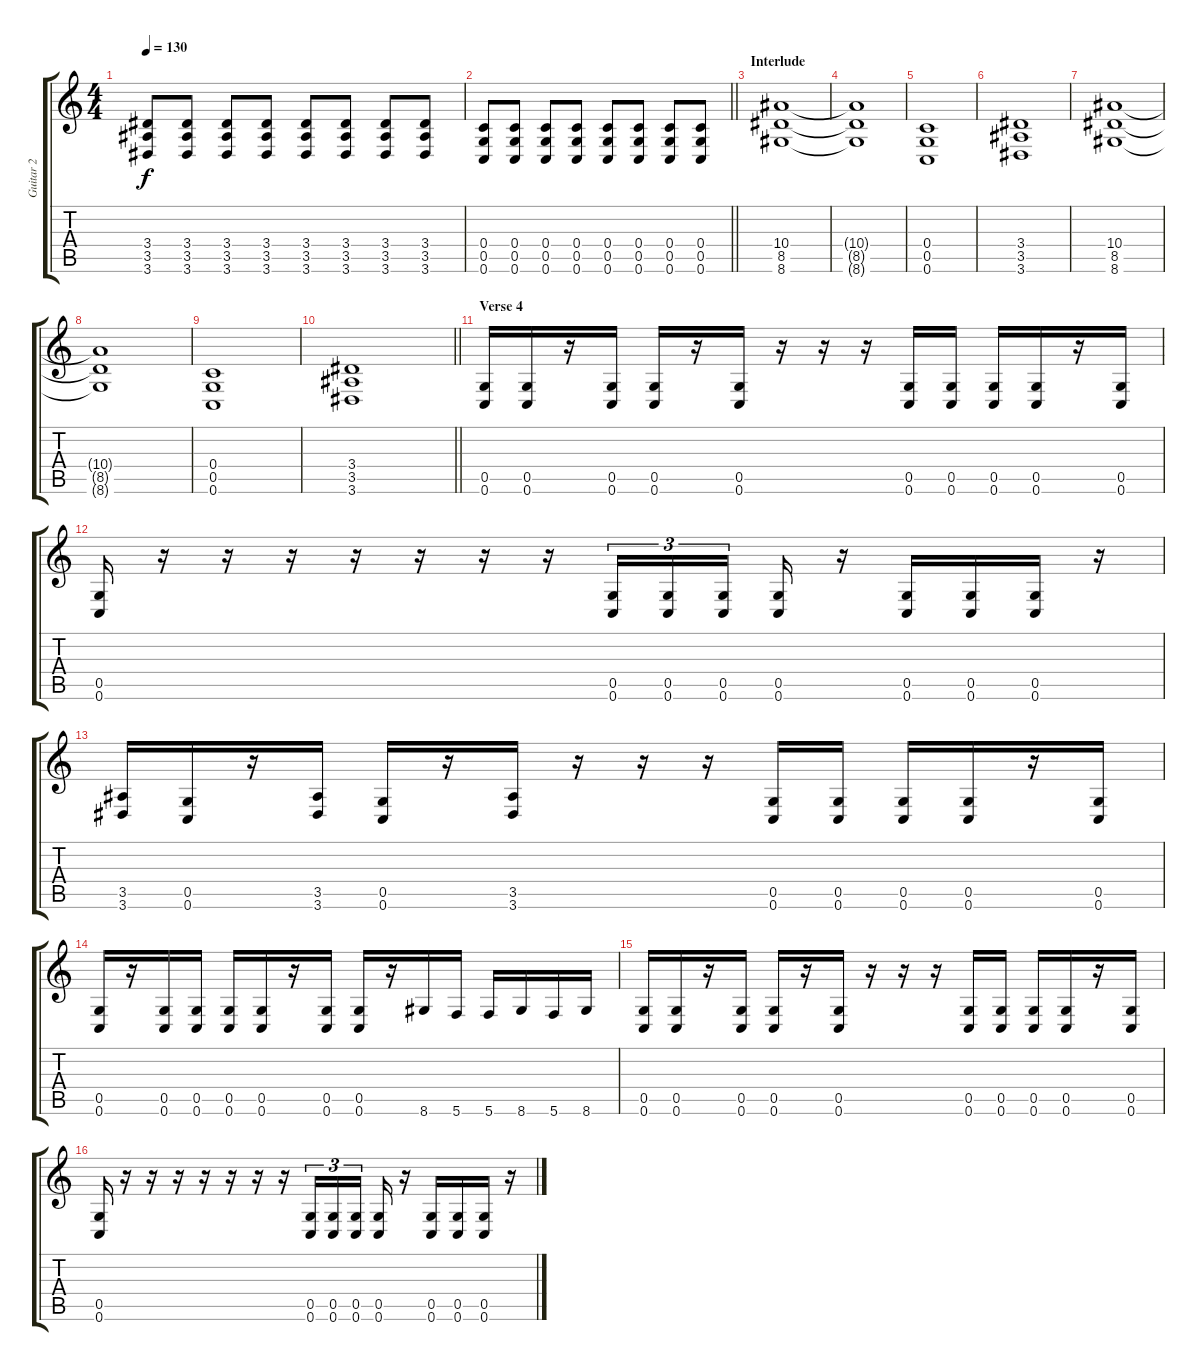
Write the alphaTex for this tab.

\track ("Guitar 2" "Guitar 2") {instrument distortionguitar}
\staff {score tabs}
\tuning (D4 A3 F3 C3 G2 C2) {hide}
\ts (4 4)
\tempo 130
\clef g2
\ks c
(3.4 3.5 3.6).8{dy f} (3.4 3.5 3.6).8 (3.4 3.5 3.6).8 (3.4 3.5 3.6).8 (3.4 3.5 3.6).8 (3.4 3.5 3.6).8 (3.4 3.5 3.6).8 (3.4 3.5 3.6).8 |
\barLineRight lightlight
(0.4 0.5 0.6).8 (0.4 0.5 0.6).8 (0.4 0.5 0.6).8 (0.4 0.5 0.6).8 (0.4 0.5 0.6).8 (0.4 0.5 0.6).8 (0.4 0.5 0.6).8 (0.4 0.5 0.6).8 |
\section ("" "Interlude")
(10.4 8.5 8.6).1 |
(10.4{t} 8.5{t} 8.6{t}).1 |
(0.4 0.5 0.6).1 |
(3.4 3.5 3.6).1 |
(10.4 8.5 8.6).1 |
(10.4{t} 8.5{t} 8.6{t}).1 |
(0.4 0.5 0.6).1 |
\barLineRight lightlight
(3.4 3.5 3.6).1 |
\section ("" "Verse 4")
(0.5 0.6).16 (0.5 0.6).16 r.16 (0.5 0.6).16 (0.5 0.6).16 r.16 (0.5 0.6).16 r.16 r.16 r.16 (0.5 0.6).16 (0.5 0.6).16 (0.5 0.6).16 (0.5 0.6).16 r.16 (0.5 0.6).16 |
(0.5 0.6).16 r.16 r.16 r.16 r.16 r.16 r.16 r.16 (0.5 0.6).16{tu (3 2)} (0.5 0.6).16{tu (3 2)} (0.5 0.6).16{tu (3 2) beam splitsecondary} (0.5 0.6).16 r.16 (0.5 0.6).16 (0.5 0.6).16 (0.5 0.6).16 r.16 |
(3.5 3.6).16 (0.5 0.6).16 r.16 (3.5 3.6).16 (0.5 0.6).16 r.16 (3.5 3.6).16 r.16 r.16 r.16 (0.5 0.6).16 (0.5 0.6).16 (0.5 0.6).16 (0.5 0.6).16 r.16 (0.5 0.6).16 |
(0.5 0.6).16 r.16 (0.5 0.6).16 (0.5 0.6).16 (0.5 0.6).16 (0.5 0.6).16 r.16 (0.5 0.6).16 (0.5 0.6).16 r.16 8.6.16 5.6.16 5.6.16 8.6.16 5.6.16 8.6.16 |
(0.5 0.6).16 (0.5 0.6).16 r.16 (0.5 0.6).16 (0.5 0.6).16 r.16 (0.5 0.6).16 r.16 r.16 r.16 (0.5 0.6).16 (0.5 0.6).16 (0.5 0.6).16 (0.5 0.6).16 r.16 (0.5 0.6).16 |
(0.5 0.6).16 r.16 r.16 r.16 r.16 r.16 r.16 r.16 (0.5 0.6).16{tu (3 2)} (0.5 0.6).16{tu (3 2)} (0.5 0.6).16{tu (3 2) beam splitsecondary} (0.5 0.6).16 r.16 (0.5 0.6).16 (0.5 0.6).16 (0.5 0.6).16 r.16
